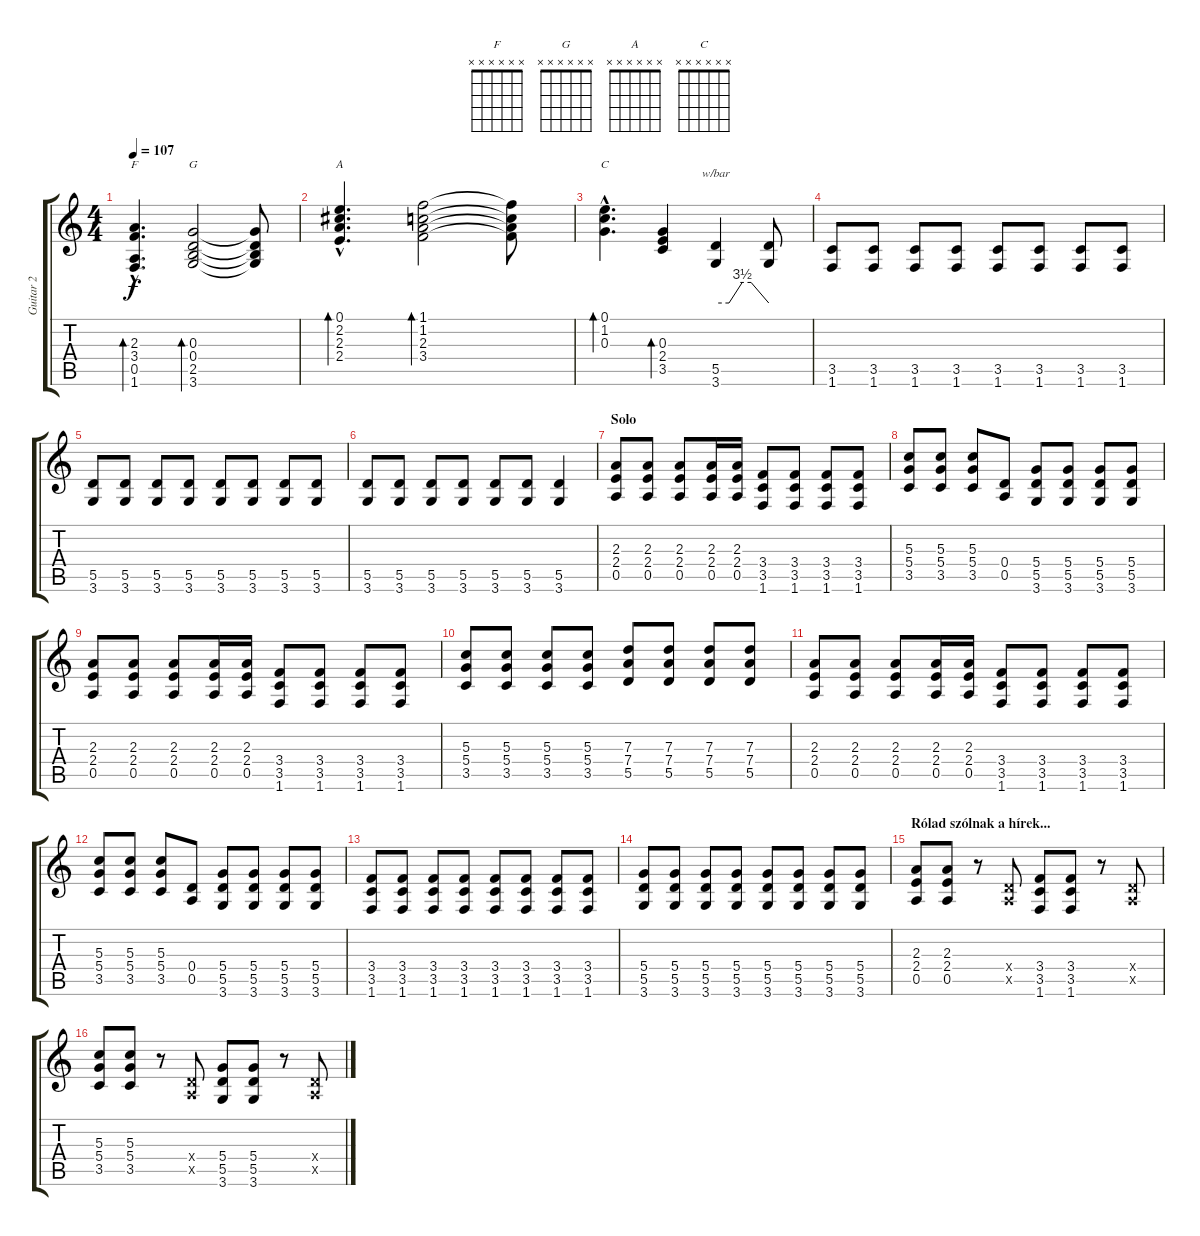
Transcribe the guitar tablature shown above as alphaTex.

\track ("Guitar 2" "Guitar 2") {instrument distortionguitar}
\staff {score tabs}
\tuning (E4 B3 G3 D3 A2 E2) {hide}
\chord ("F" x x x x x x)
\chord ("G" x x x x x x)
\chord ("A" x x x x x x)
\chord ("C" x x x x x x)
\ts (4 4)
\tempo 107
\clef g2
\ks c
(2.3{hac} 3.4{hac} 0.5{hac} 1.6{hac}).4{d bd 240 ch "F" dy f} (0.3 0.4 2.5 3.6).2{bd 240 ch "G"} (0.3{t} 0.4{t} 2.5{t} 3.6{t}).8 |
(0.1{hac} 2.2{hac} 2.3{hac} 2.4{hac}).4{d bd 240 ch "A"} (1.1 1.2 2.3 3.4).2{bd 240} (1.1{t} 1.2{t} 2.3{t} 3.4{t}).8 |
(0.1{hac} 1.2{hac} 0.3{hac}).4{d bd 240 ch "C"} (0.3 2.4 3.5).4{bd 240} (5.5 3.6).4{tbe (custom default 0 0 15 0 30 14 40 14 60 0) instrument distortionguitar} (5.5{t} 3.6{t}).8 |
(3.5 1.6).8 (3.5 1.6).8 (3.5 1.6).8 (3.5 1.6).8 (3.5 1.6).8 (3.5 1.6).8 (3.5 1.6).8 (3.5 1.6).8 |
(5.5 3.6).8 (5.5 3.6).8 (5.5 3.6).8 (5.5 3.6).8 (5.5 3.6).8 (5.5 3.6).8 (5.5 3.6).8 (5.5 3.6).8 |
(5.5 3.6).8 (5.5 3.6).8 (5.5 3.6).8 (5.5 3.6).8 (5.5 3.6).8 (5.5 3.6).8 (5.5 3.6).4 |
\section ("" "Solo")
(2.3 2.4 0.5).8 (2.3 2.4 0.5).8 (2.3 2.4 0.5).8 (2.3 2.4 0.5).16 (2.3 2.4 0.5).16 (3.4 3.5 1.6).8 (3.4 3.5 1.6).8 (3.4 3.5 1.6).8 (3.4 3.5 1.6).8 |
(5.3 5.4 3.5).8 (5.3 5.4 3.5).8 (5.3 5.4 3.5).8 (0.4 0.5).8 (5.4 5.5 3.6).8 (5.4 5.5 3.6).8 (5.4 5.5 3.6).8 (5.4 5.5 3.6).8 |
(2.3 2.4 0.5).8 (2.3 2.4 0.5).8 (2.3 2.4 0.5).8 (2.3 2.4 0.5).16 (2.3 2.4 0.5).16 (3.4 3.5 1.6).8 (3.4 3.5 1.6).8 (3.4 3.5 1.6).8 (3.4 3.5 1.6).8 |
(5.3 5.4 3.5).8 (5.3 5.4 3.5).8 (5.3 5.4 3.5).8 (5.3 5.4 3.5).8 (7.3 7.4 5.5).8 (7.3 7.4 5.5).8 (7.3 7.4 5.5).8 (7.3 7.4 5.5).8 |
(2.3 2.4 0.5).8 (2.3 2.4 0.5).8 (2.3 2.4 0.5).8 (2.3 2.4 0.5).16 (2.3 2.4 0.5).16 (3.4 3.5 1.6).8 (3.4 3.5 1.6).8 (3.4 3.5 1.6).8 (3.4 3.5 1.6).8 |
(5.3 5.4 3.5).8 (5.3 5.4 3.5).8 (5.3 5.4 3.5).8 (0.4 0.5).8 (5.4 5.5 3.6).8 (5.4 5.5 3.6).8 (5.4 5.5 3.6).8 (5.4 5.5 3.6).8 |
(3.4 3.5 1.6).8 (3.4 3.5 1.6).8 (3.4 3.5 1.6).8 (3.4 3.5 1.6).8 (3.4 3.5 1.6).8 (3.4 3.5 1.6).8 (3.4 3.5 1.6).8 (3.4 3.5 1.6).8 |
(5.4 5.5 3.6).8 (5.4 5.5 3.6).8 (5.4 5.5 3.6).8 (5.4 5.5 3.6).8 (5.4 5.5 3.6).8 (5.4 5.5 3.6).8 (5.4 5.5 3.6).8 (5.4 5.5 3.6).8 |
\section ("" "Rólad szólnak a hírek...")
(2.3 2.4 0.5).8 (2.3 2.4 0.5).8 r.8 (0.4{x} 0.5{x}).8 (3.4 3.5 1.6).8 (3.4 3.5 1.6).8 r.8 (0.4{x} 0.5{x}).8 |
(5.3 5.4 3.5).8 (5.3 5.4 3.5).8 r.8 (0.4{x} 0.5{x}).8 (5.4 5.5 3.6).8 (5.4 5.5 3.6).8 r.8 (0.4{x} 0.5{x}).8
